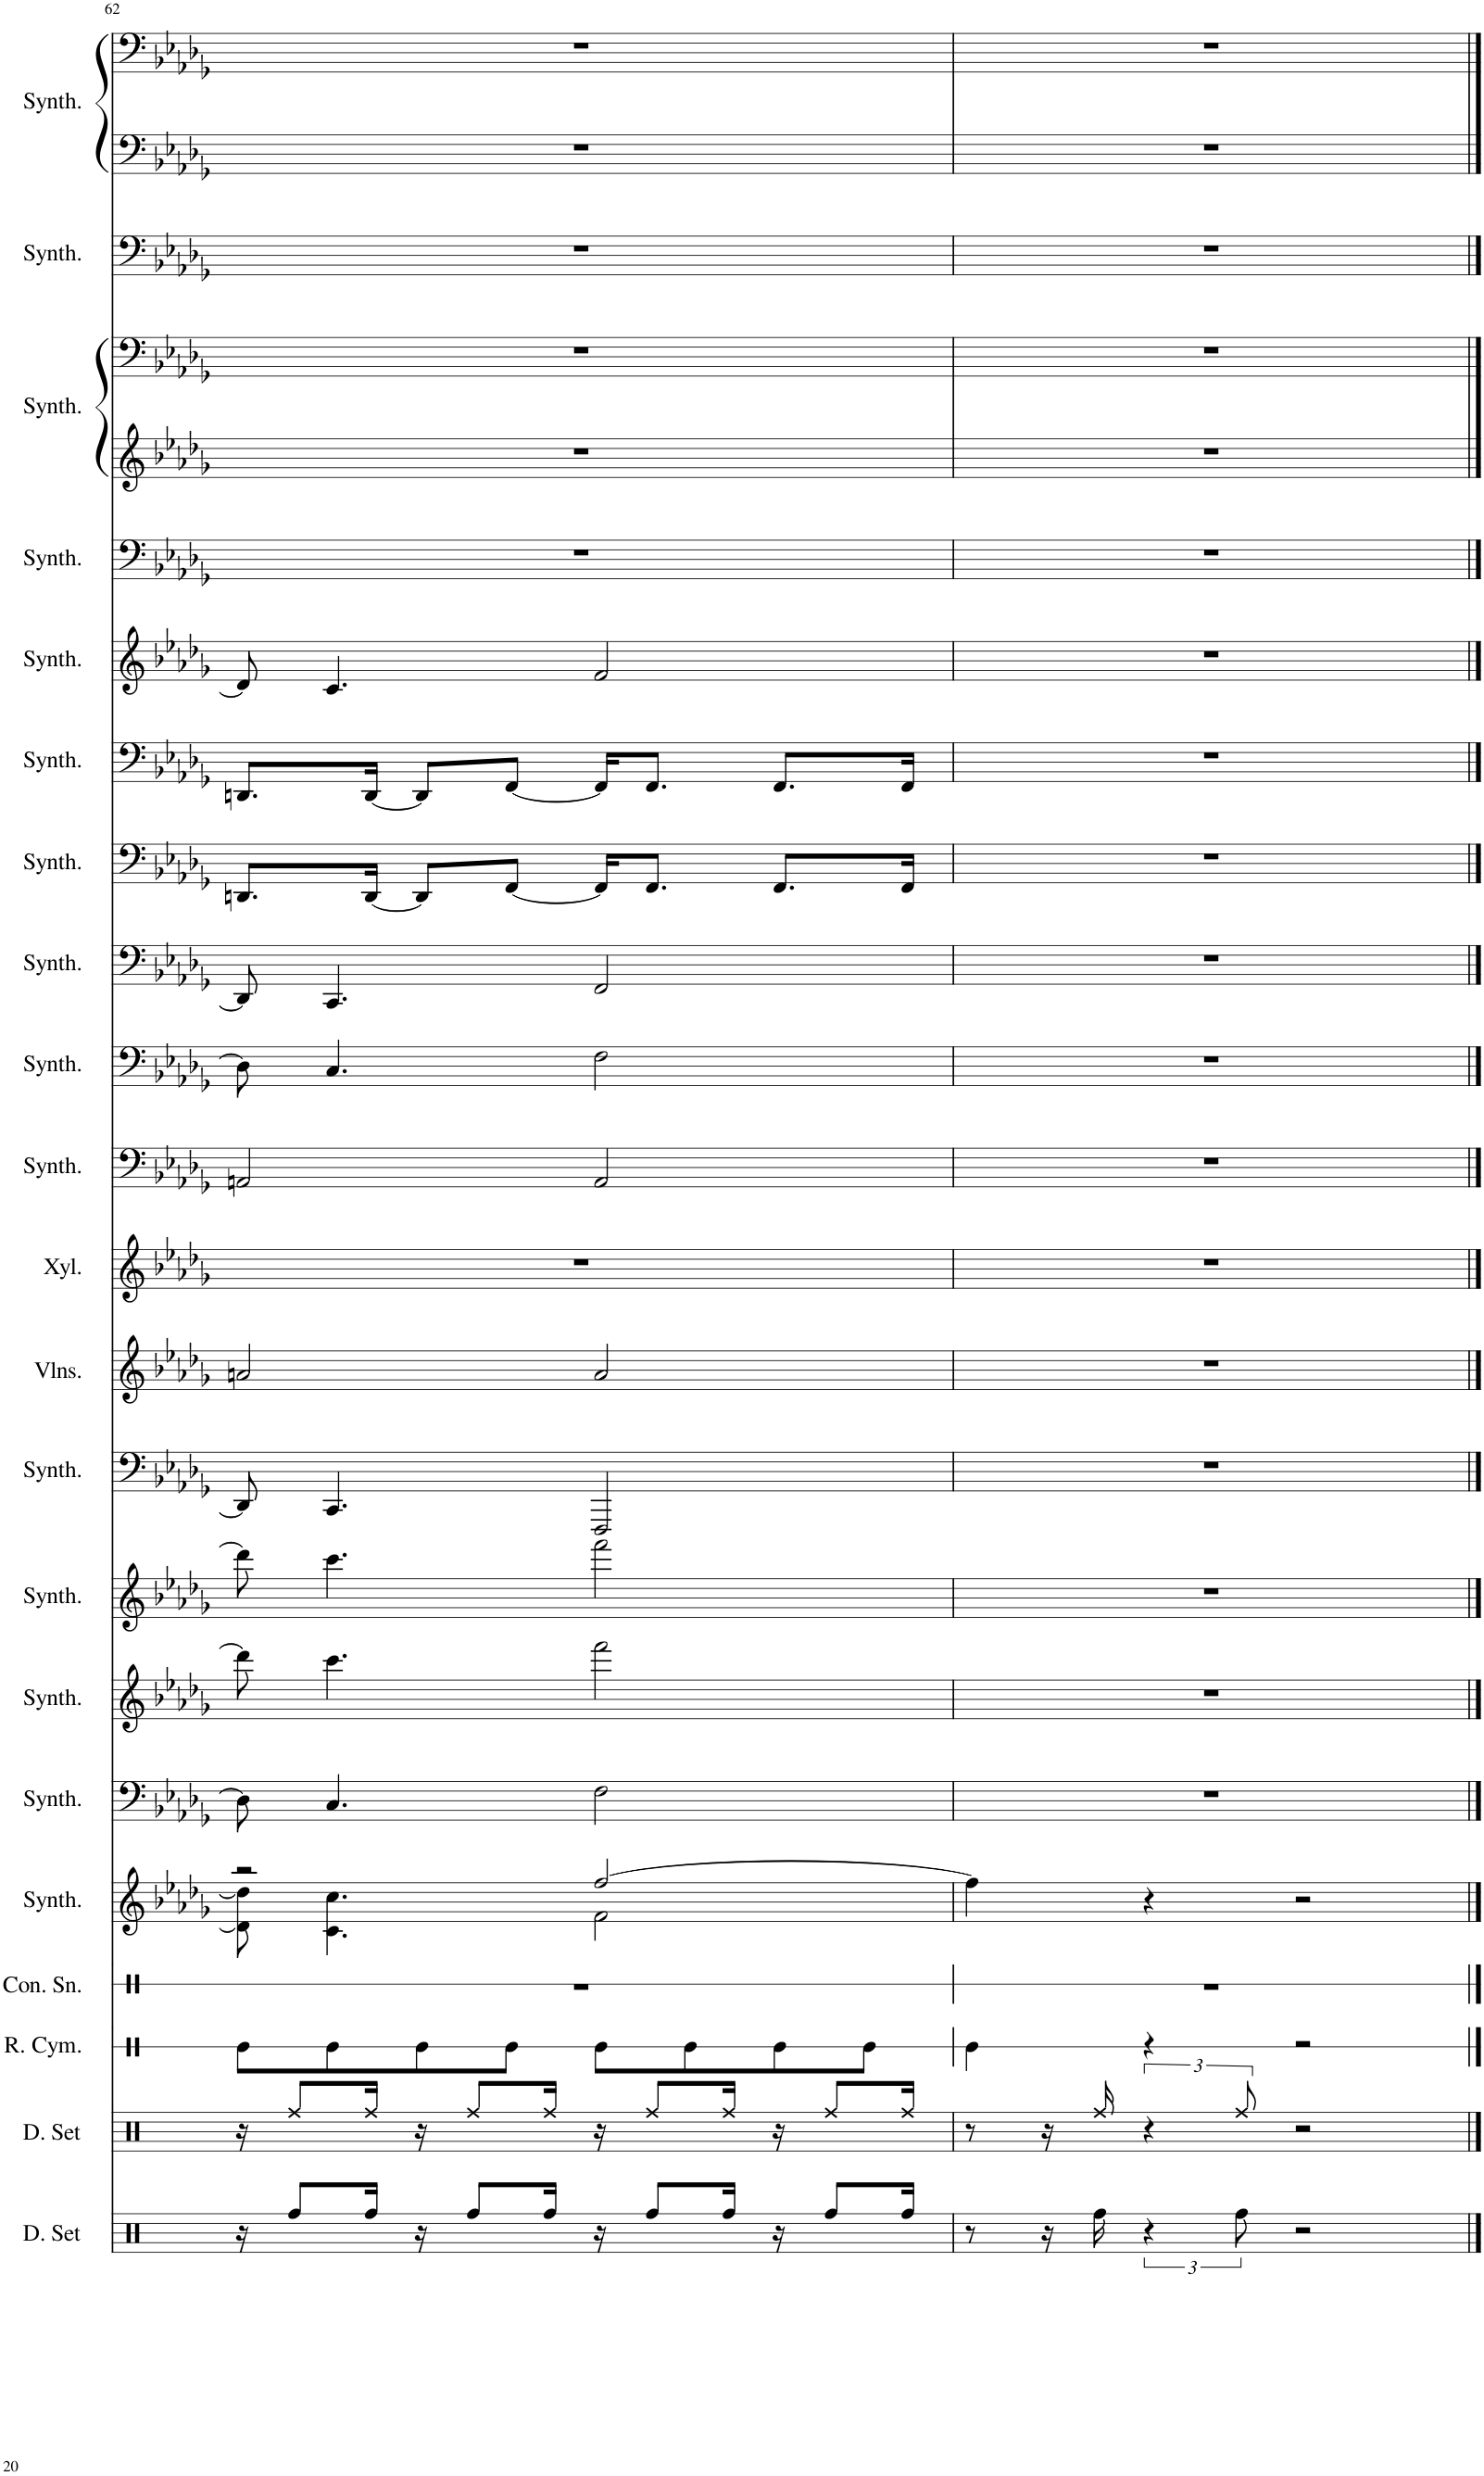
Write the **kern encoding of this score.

**kern	**kern	**kern	**kern	**kern	**kern	**kern	**kern	**kern	**kern	**kern	**kern	**kern	**kern	**kern	**kern	**kern	**kern	**kern	**kern	**kern	**kern	**kern
*part21	*part20	*part19	*part18	*part17	*part16	*part15	*part14	*part13	*part12	*part11	*part10	*part9	*part8	*part7	*part6	*part5	*part4	*part3	*part3	*part2	*part1	*part1
*staff23	*staff22	*staff21	*staff20	*staff19	*staff18	*staff17	*staff16	*staff15	*staff14	*staff13	*staff12	*staff11	*staff10	*staff9	*staff8	*staff7	*staff6	*staff5	*staff4	*staff3	*staff2	*staff1
*I"Drumset	*I"Drumset	*I"Ride Cymbal	*I"Concert Snare Drum	*I"Square Synthesizer	*I"Brass Synthesizer	*I"Saw Synthesizer	*I"Effect Synthesizer	*I"Effect Synthesizer	*I"Violins	*I"Xylophone	*I"Saw Synthesizer	*I"Pad Synthesizer	*I"Bass Synthesizer	*I"Effect Synthesizer	*I"Bass Synthesizer	*I"Saw Synthesizer	*I"Square Synthesizer	*I"Pad Synthesizer	*	*I"Effect Synthesizer	*I"Saw Synthesizer	*
*I'D. Set	*I'D. Set	*I'R. Cym.	*I'Con. Sn.	*I'Synth.	*I'Synth.	*I'Synth.	*I'Synth.	*I'Synth.	*I'Vlns.	*I'Xyl.	*I'Synth.	*I'Synth.	*I'Synth.	*I'Synth.	*I'Synth.	*I'Synth.	*I'Synth.	*I'Synth.	*	*I'Synth.	*I'Synth.	*
!!LO:PB:g=z
*clefX	*clefX	*clefX	*clefX	*clefG2	*clefF4	*clefG2	*clefG2	*clefF4	*clefG2	*clefG2	*clefF4	*clefF4	*clefF4	*clefF4	*clefF4	*clefG2	*clefF4	*clefG2	*clefF4	*clefF4	*clefF4	*clefF4
*	*	*	*	*	*	*	*	*	*	*Trd-7c-12	*	*	*	*	*	*	*	*	*	*	*	*
*k[]	*k[]	*k[]	*k[]	*k[b-e-a-d-g-]	*k[b-e-a-d-g-]	*k[b-e-a-d-g-]	*k[b-e-a-d-g-]	*k[b-e-a-d-g-]	*k[b-e-a-d-g-]	*k[b-e-a-d-g-]	*k[b-e-a-d-g-]	*k[b-e-a-d-g-]	*k[b-e-a-d-g-]	*k[b-e-a-d-g-]	*k[b-e-a-d-g-]	*k[b-e-a-d-g-]	*k[b-e-a-d-g-]	*k[b-e-a-d-g-]	*k[b-e-a-d-g-]	*k[b-e-a-d-g-]	*k[b-e-a-d-g-]	*k[b-e-a-d-g-]
*M4/4	*M4/4	*M4/4	*M4/4	*M4/4	*M4/4	*M4/4	*M4/4	*M4/4	*M4/4	*M4/4	*M4/4	*M4/4	*M4/4	*M4/4	*M4/4	*M4/4	*M4/4	*M4/4	*M4/4	*M4/4	*M4/4	*M4/4
=62	=62	=62	=62	=62	=62	=62	=62	=62	=62	=62	=62	=62	=62	=62	=62	=62	=62	=62	=62	=62	=62	=62
*	*	*	*	*^	*	*	*	*	*	*	*	*	*	*	*	*	*	*	*	*	*	*
16r	16r	8Re\L	1r	2r	8dn\] 8ddn\]	8Dn\]	8dddn\]	8dddn\]	8DDn/]	2an/	1r	2AAn/	8Dn\]	8DDn/]	8.DDn/L	8.DDn/L	8dn/]	1r	1r	1r	1r	1r	1r
8Rff/L	8Rff/L	.	.	.	.	.	.	.	.	.	.	.	.	.	.	.	.	.	.	.	.	.	.
.	.	8Re\	.	.	4.c\ 4.cc\	4.C/	4.ccc\	4.ccc\	4.CC/	.	.	.	4.C/	4.CC/	.	.	4.c/	.	.	.	.	.	.
16Rff/Jk	16Rff/Jk	.	.	.	.	.	.	.	.	.	.	.	.	.	[16DD/Jk	[16DD/Jk	.	.	.	.	.	.	.
16r	16r	8Re\	.	.	.	.	.	.	.	.	.	.	.	.	8DD/L]	8DD/L]	.	.	.	.	.	.	.
8Rff/L	8Rff/L	.	.	.	.	.	.	.	.	.	.	.	.	.	.	.	.	.	.	.	.	.	.
.	.	8Re\J	.	.	.	.	.	.	.	.	.	.	.	.	[8FF/J	[8FF/J	.	.	.	.	.	.	.
16Rff/Jk	16Rff/Jk	.	.	.	.	.	.	.	.	.	.	.	.	.	.	.	.	.	.	.	.	.	.
16r	16r	8Re\L	.	[2ff/	2f\	2F\	2fff\	2fff\	2FFF/	2a/	.	2AA/	2F\	2FF/	16FF/KL]	16FF/KL]	2f/	.	.	.	.	.	.
8Rff/L	8Rff/L	.	.	.	.	.	.	.	.	.	.	.	.	.	8.FF/J	8.FF/J	.	.	.	.	.	.	.
.	.	8Re\	.	.	.	.	.	.	.	.	.	.	.	.	.	.	.	.	.	.	.	.	.
16Rff/Jk	16Rff/Jk	.	.	.	.	.	.	.	.	.	.	.	.	.	.	.	.	.	.	.	.	.	.
16r	16r	8Re\	.	.	.	.	.	.	.	.	.	.	.	.	8.FF/L	8.FF/L	.	.	.	.	.	.	.
8Rff/L	8Rff/L	.	.	.	.	.	.	.	.	.	.	.	.	.	.	.	.	.	.	.	.	.	.
.	.	8Re\J	.	.	.	.	.	.	.	.	.	.	.	.	.	.	.	.	.	.	.	.	.
16Rff/Jk	16Rff/Jk	.	.	.	.	.	.	.	.	.	.	.	.	.	16FF/Jk	16FF/Jk	.	.	.	.	.	.	.
*	*	*	*	*v	*v	*	*	*	*	*	*	*	*	*	*	*	*	*	*	*	*	*	*
=63	=63	=63	=63	=63	=63	=63	=63	=63	=63	=63	=63	=63	=63	=63	=63	=63	=63	=63	=63	=63	=63	=63
8r	8r	4Re\	1r	4ff\]	1r	1r	1r	1r	1r	1r	1r	1r	1r	1r	1r	1r	1r	1r	1r	1r	1r	1r
16r	16r	.	.	.	.	.	.	.	.	.	.	.	.	.	.	.	.	.	.	.	.	.
16Rff\	16Rff/	.	.	.	.	.	.	.	.	.	.	.	.	.	.	.	.	.	.	.	.	.
6r	6r	4r	.	4r	.	.	.	.	.	.	.	.	.	.	.	.	.	.	.	.	.	.
12Rff\	12Rff/	.	.	.	.	.	.	.	.	.	.	.	.	.	.	.	.	.	.	.	.	.
2r	2r	2r	.	2r	.	.	.	.	.	.	.	.	.	.	.	.	.	.	.	.	.	.
==	==	==	==	==	==	==	==	==	==	==	==	==	==	==	==	==	==	==	==	==	==	==
*-	*-	*-	*-	*-	*-	*-	*-	*-	*-	*-	*-	*-	*-	*-	*-	*-	*-	*-	*-	*-	*-	*-
